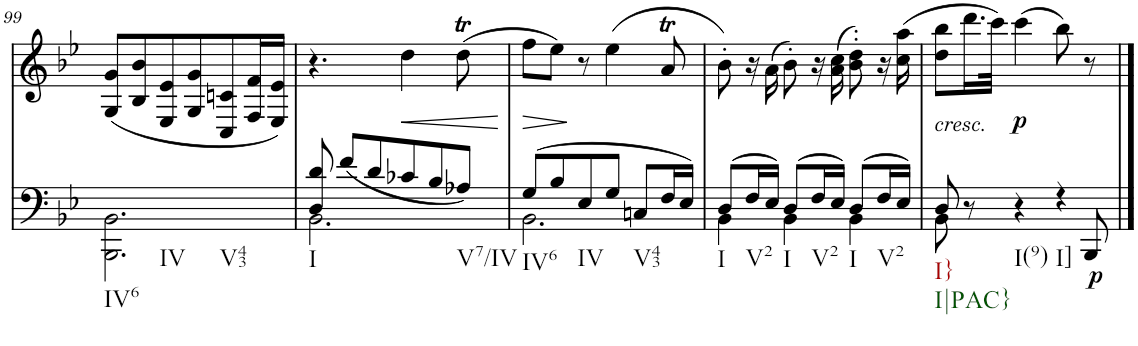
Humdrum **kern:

**kern	**dynam	**kern	**text	**dynam
*part2	*part2	*part1	*part1	*part1
*staff2	*staff2	*staff1	*staff1	*staff1
*I"Piano	*	*I"Piano	*	*
*I'Pno	*	*I'Pno	*	*
!!LO:PB:g=z
*clefF4	*	*clefG2	*	*
*k[b-e-]	*	*k[b-e-]	*	*
*B-:	*	*B-:	*	*
*M3/4	*	*M3/4	*	*
=99	=99	=99	=99	=99
!LO:TX:b:t=IV6	!	!	!	!
!LO:TX:b:t=IV	!	!	!	!
!LO:TX:b:t=V43	!	!	!	!
2.BBB-\ 2.BB-\	.	(8G/ 8g/L	.	.
.	.	8B-/ 8b-/	.	.
.	.	8E-/ 8e-/	.	.
.	.	8G/ 8g/	.	.
.	.	8C/ 8cn/	.	.
.	.	16F/ 16f/L	.	.
.	.	16E-/ 16e-/JJ)	.	.
=100	=100	=100	=100	=100
*^	*	*	*	*
!LO:TX:b:t=I	!	!	!	!	!
8D/ 8d/	2.BB-\	.	4.r	.	.
(<8f/L	.	.	.	.	.
8d/	.	.	.	.	.
!	!	!	!	!LO:LY:b	!LO:HP:b
8c-X/	.	.	4dd\	<	<
8B-/	.	.	.	.	.
!LO:TX:b:t=V7/IV	!	!	!	!	!
8A-X/J)	.	.	(8ddt\	.	.
*v	*v	*	*	*	*
.	.	.	.	[
=101	=101	=101	=101	=101
*^	*	*	*	*
!LO:TX:b:t=IV6	!	!	!	!	!
!	!	!	!	!	!LO:HP:b
(8G/L	2.BB-\	.	8ff\L	.	>
8B-/	.	.	8ee-\J)	.	.
!LO:TX:b:t=IV	!	!	!	!	!
8E-/	.	.	8r	.	.
8G/J	.	.	(4ee-\	.	.
!LO:TX:b:t=V43	!	!	!	!	!
8Cn/L	.	.	.	.	.
16F/L	.	.	8at/	.	]
16E-/JJ)	.	.	.	.	.
=102	=102	=102	=102	=102	=102
!LO:TX:b:t=I	!	!	!	!	!
(8D/L	4BB-\	.	8b-'\)	.	.
!LO:TX:b:t=V2	!	!	!	!	!
16F/L	.	.	16r	.	.
16E-/JJ)	.	.	(16a\	.	.
!LO:TX:b:t=I	!	!	!	!	!
(8D/L	4BB-\	.	8b-'\)	.	.
!LO:TX:b:t=V2	!	!	!	!	!
16F/L	.	.	16r	.	.
16E-/JJ)	.	.	(16a\ 16cc\	.	.
!LO:TX:b:t=I	!	!	!	!	!
(8D/L	4BB-\	.	8b-\' 8dd\')	.	.
!LO:TX:b:t=V2	!	!	!	!	!
16F/L	.	.	16r	.	.
16E-/JJ)	.	.	(16cc\ 16aa\	.	.
=103	=103	=103	=103	=103	=103
!	!	!	!LO:TX:b:i:t=cresc.	!	!
!LO:TX:b:t=I}	!	!	!	!	!
!LO:TX:b:t=I|PAC}	!	!	!	!	!
!	!	!	!	!LO:LY:b	!
8D/	8BB-\	.	8dd\ 8bb-\L	<	.
8r	2ryy	.	16.ddd\L	.	.
.	.	.	32ccc\JJk)	.	.
!LO:TX:b:t=I(9)	!	!	!	!	!
!	!	!	!	!	!LO:DY:b
4r	.	.	(4ccc\	.	p
!LO:TX:b:t=I]	!	!	!	!	!
!	!	!	!	!LO:LY:b	!
4r	.	.	8bb-\)	p	.
!	!	!LO:DY:b	!	!LO:LY:b	!
.	8BBB-/	p	8r	p	.
*v	*v	*	*	*	*
==	==	==	==	==
*-	*-	*-	*-	*-
